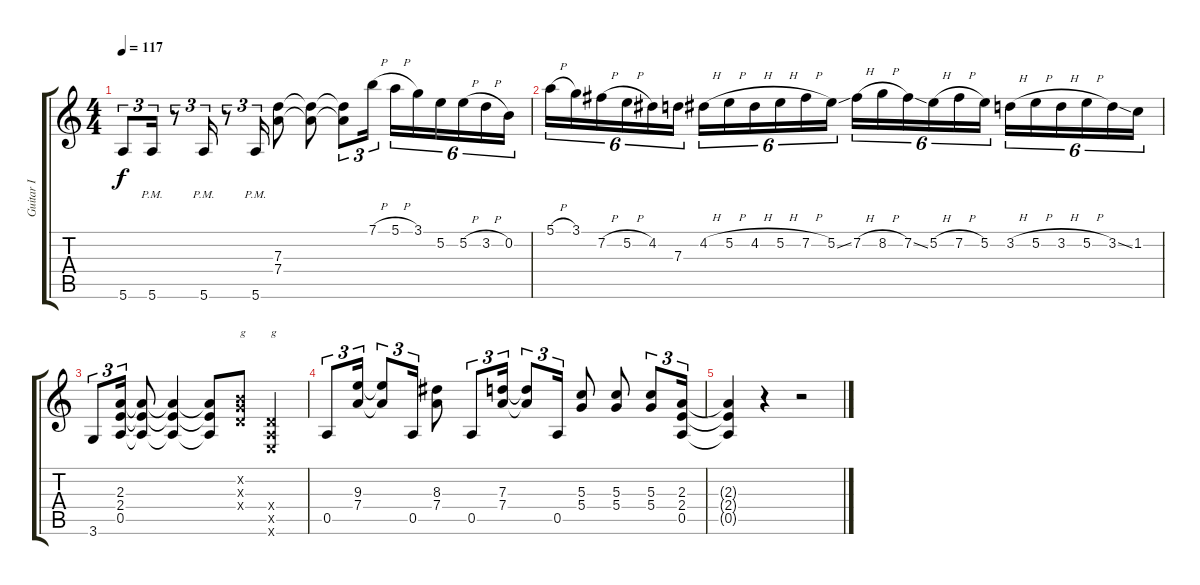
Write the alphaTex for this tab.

\track ("Guitar I" "Guitar I") {instrument distortionguitar}
\staff {score tabs}
\tuning (E4 B3 G3 D3 A2 E2) {hide}
\ts (4 4)
\tempo 117
\clef g2
\ks aminor
5.6.8{tu (3 2) dy f} 5.6{pm}.16{tu (3 2)} r.8{tu (3 2)} 5.6{pm}.16{tu (3 2)} r.8{tu (3 2)} 5.6{pm}.16{tu (3 2)} (7.3 7.4).8 (7.3{t} 7.4{t}).8 (7.3{t} 7.4{t}).8{tu (3 2)} 7.1{h}.16{tu (3 2)} 5.1{h}.16{tu (6 4)} 3.1.16{tu (6 4)} 5.2.16{tu (6 4)} 5.2{h}.16{tu (6 4)} 3.2{h}.16{tu (6 4)} 0.2.16{tu (6 4)} |
5.1{h}.16{tu (6 4)} 3.1.16{tu (6 4)} 7.2{h}.16{tu (6 4)} 5.2{h}.16{tu (6 4)} 4.2.16{tu (6 4)} 7.3.16{tu (6 4)} 4.2{h}.16{tu (6 4)} 5.2{h}.16{tu (6 4)} 4.2{h}.16{tu (6 4)} 5.2{h}.16{tu (6 4)} 7.2{h}.16{tu (6 4)} 5.2{ss}.16{tu (6 4)} 7.2{h}.16{tu (6 4)} 8.2{h}.16{tu (6 4)} 7.2{ss}.16{tu (6 4)} 5.2{h}.16{tu (6 4)} 7.2{h}.16{tu (6 4)} 5.2.16{tu (6 4)} 3.2{h}.16{tu (6 4)} 5.2{h}.16{tu (6 4)} 3.2{h}.16{tu (6 4)} 5.2{h}.16{tu (6 4)} 3.2{ss}.16{tu (6 4)} 1.2.16{tu (6 4)} |
3.6.8{tu (3 2)} (2.3 2.4 0.5).16{tu (3 2)} (2.3{t} 2.4{t} 0.5{t}).8 (2.3{t} 2.4{t} 0.5{t}).4 (2.3{t} 2.4{t} 0.5{t}).8 (0.2{x} 0.3{x} 0.4{x}).8{txt "g"} (0.4{x} 0.5{x} 0.6{x}).4{txt "g"} |
0.5.8{tu (3 2)} (9.3 7.4).16{tu (3 2)} (9.3{t} 7.4{t}).8{tu (3 2)} 0.5.16{tu (3 2)} (8.3 7.4).8 0.5.8{tu (3 2)} (7.3 7.4).16{tu (3 2)} (7.3{t} 7.4{t}).8{tu (3 2)} 0.5.16{tu (3 2)} (5.3 5.4).8 (5.3 5.4).8 (5.3 5.4).8{tu (3 2)} (2.3 2.4 0.5).16{tu (3 2)} |
(2.3{t} 2.4{t} 0.5{t}).4 r.4 r.2
